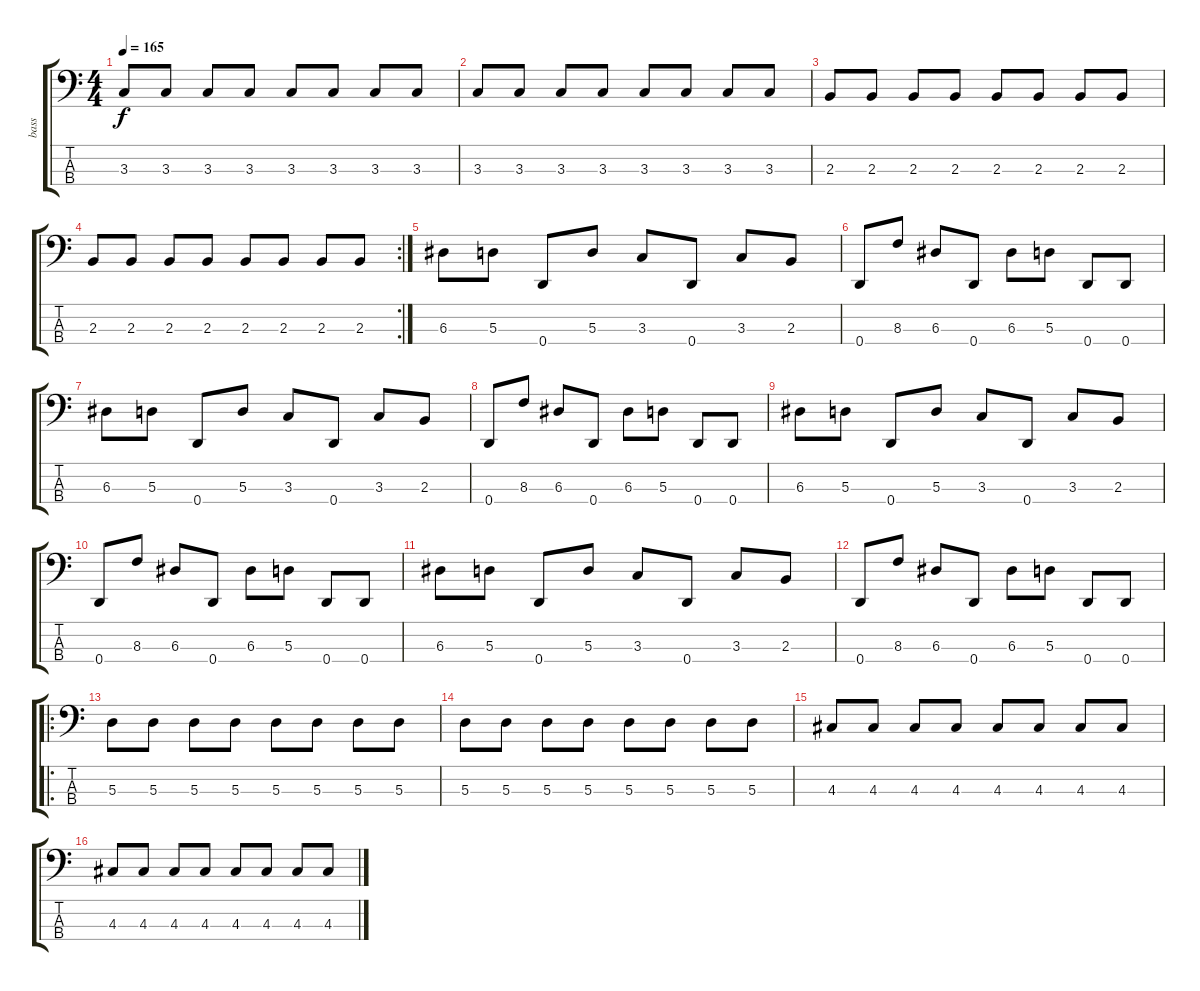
\track ("bass" "bass") {instrument electricbasspick}
\staff {score tabs}
\tuning (G2 D2 A1 D1) {hide}
\ts (4 4)
\tempo 165
\clef f4
\ks c
3.3.8{dy f} 3.3.8 3.3.8 3.3.8 3.3.8 3.3.8 3.3.8 3.3.8 |
3.3.8 3.3.8 3.3.8 3.3.8 3.3.8 3.3.8 3.3.8 3.3.8 |
2.3.8 2.3.8 2.3.8 2.3.8 2.3.8 2.3.8 2.3.8 2.3.8 |
\rc 2
2.3.8 2.3.8 2.3.8 2.3.8 2.3.8 2.3.8 2.3.8 2.3.8 |
6.3.8 5.3.8 0.4.8 5.3.8 3.3.8 0.4.8 3.3.8 2.3.8 |
0.4.8 8.3.8 6.3.8 0.4.8 6.3.8 5.3.8 0.4.8 0.4.8 |
6.3.8 5.3.8 0.4.8 5.3.8 3.3.8 0.4.8 3.3.8 2.3.8 |
0.4.8 8.3.8 6.3.8 0.4.8 6.3.8 5.3.8 0.4.8 0.4.8 |
6.3.8 5.3.8 0.4.8 5.3.8 3.3.8 0.4.8 3.3.8 2.3.8 |
0.4.8 8.3.8 6.3.8 0.4.8 6.3.8 5.3.8 0.4.8 0.4.8 |
6.3.8 5.3.8 0.4.8 5.3.8 3.3.8 0.4.8 3.3.8 2.3.8 |
0.4.8 8.3.8 6.3.8 0.4.8 6.3.8 5.3.8 0.4.8 0.4.8 |
\ro
5.3.8 5.3.8 5.3.8 5.3.8 5.3.8 5.3.8 5.3.8 5.3.8 |
5.3.8 5.3.8 5.3.8 5.3.8 5.3.8 5.3.8 5.3.8 5.3.8 |
4.3.8 4.3.8 4.3.8 4.3.8 4.3.8 4.3.8 4.3.8 4.3.8 |
4.3.8 4.3.8 4.3.8 4.3.8 4.3.8 4.3.8 4.3.8 4.3.8
